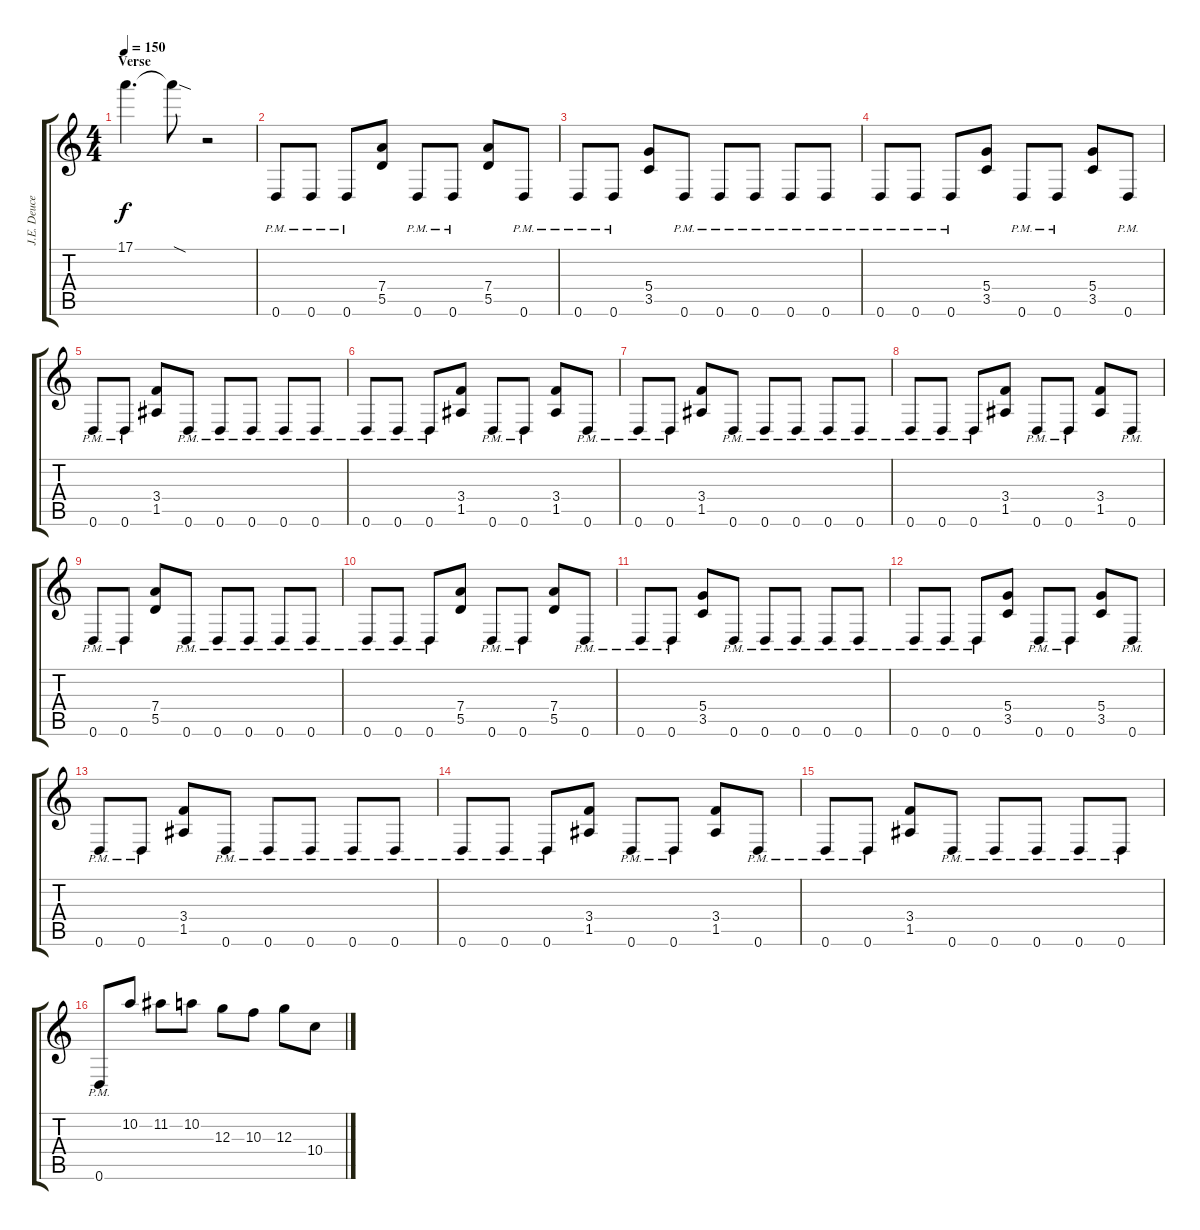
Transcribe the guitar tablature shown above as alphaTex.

\track ("J.E. Deuce" "J.E. Deuce") {instrument overdrivenguitar}
\staff {score tabs}
\tuning (E4 B3 G3 D3 A2 D2) {hide}
\ts (4 4)
\section ("" "Verse")
\tempo 150
\clef g2
\ks c
17.1.4{d dy f} 17.1{sod t}.8 r.2 |
0.6{pm}.8 0.6{pm}.8 0.6{pm}.8 (7.4 5.5).8 0.6{pm}.8 0.6{pm}.8 (7.4 5.5).8 0.6{pm}.8 |
0.6{pm}.8 0.6{pm}.8 (5.4 3.5).8 0.6{pm}.8 0.6{pm}.8 0.6{pm}.8 0.6{pm}.8 0.6{pm}.8 |
0.6{pm}.8 0.6{pm}.8 0.6{pm}.8 (5.4 3.5).8 0.6{pm}.8 0.6{pm}.8 (5.4 3.5).8 0.6{pm}.8 |
0.6{pm}.8 0.6{pm}.8 (3.4 1.5).8 0.6{pm}.8 0.6{pm}.8 0.6{pm}.8 0.6{pm}.8 0.6{pm}.8 |
0.6{pm}.8 0.6{pm}.8 0.6{pm}.8 (3.4 1.5).8 0.6{pm}.8 0.6{pm}.8 (3.4 1.5).8 0.6{pm}.8 |
0.6{pm}.8 0.6{pm}.8 (3.4 1.5).8 0.6{pm}.8 0.6{pm}.8 0.6{pm}.8 0.6{pm}.8 0.6{pm}.8 |
0.6{pm}.8 0.6{pm}.8 0.6{pm}.8 (3.4 1.5).8 0.6{pm}.8 0.6{pm}.8 (3.4 1.5).8 0.6{pm}.8 |
0.6{pm}.8 0.6{pm}.8 (7.4 5.5).8 0.6{pm}.8 0.6{pm}.8 0.6{pm}.8 0.6{pm}.8 0.6{pm}.8 |
0.6{pm}.8 0.6{pm}.8 0.6{pm}.8 (7.4 5.5).8 0.6{pm}.8 0.6{pm}.8 (7.4 5.5).8 0.6{pm}.8 |
0.6{pm}.8 0.6{pm}.8 (5.4 3.5).8 0.6{pm}.8 0.6{pm}.8 0.6{pm}.8 0.6{pm}.8 0.6{pm}.8 |
0.6{pm}.8 0.6{pm}.8 0.6{pm}.8 (5.4 3.5).8 0.6{pm}.8 0.6{pm}.8 (5.4 3.5).8 0.6{pm}.8 |
0.6{pm}.8 0.6{pm}.8 (3.4 1.5).8 0.6{pm}.8 0.6{pm}.8 0.6{pm}.8 0.6{pm}.8 0.6{pm}.8 |
0.6{pm}.8 0.6{pm}.8 0.6{pm}.8 (3.4 1.5).8 0.6{pm}.8 0.6{pm}.8 (3.4 1.5).8 0.6{pm}.8 |
0.6{pm}.8 0.6{pm}.8 (3.4 1.5).8 0.6{pm}.8 0.6{pm}.8 0.6{pm}.8 0.6{pm}.8 0.6{pm}.8 |
0.6{pm}.8 10.2.8 11.2.8 10.2.8 12.3.8 10.3.8 12.3.8 10.4.8
